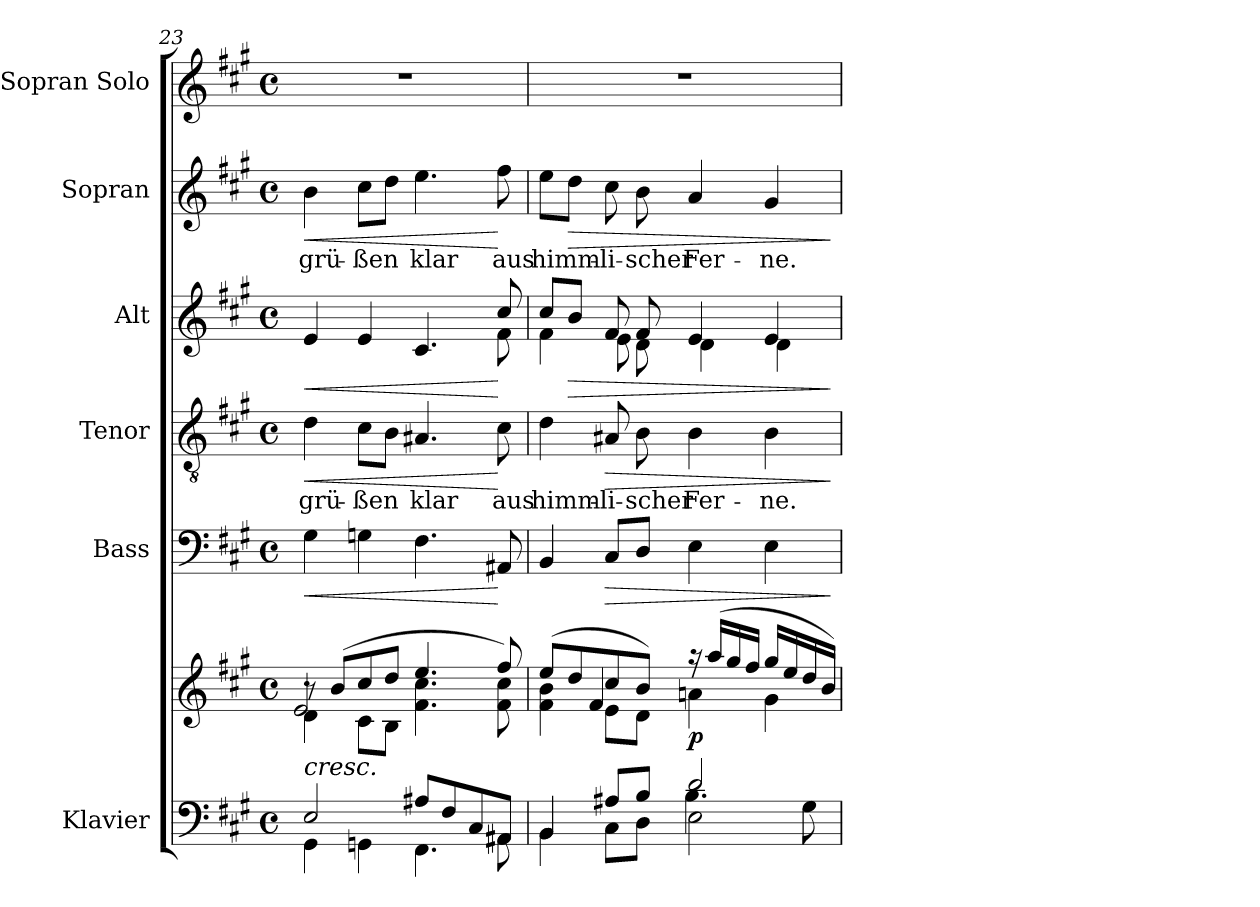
**kern	**kern	**dynam	**kern	**dynam	**kern	**text	**dynam	**kern	**dynam	**kern	**text	**dynam	**kern
*part6	*part6	*part6	*part5	*part5	*part4	*part4	*part4	*part3	*part3	*part2	*part2	*part2	*part1
*staff7	*staff6	*staff6/7	*staff5	*staff5	*staff4	*staff4	*staff4	*staff3	*staff3	*staff2	*staff2	*staff2	*staff1
*I"Klavier	*	*	*I"Bass	*	*I"Tenor	*	*	*I"Alt	*	*I"Sopran	*	*	*I"Sopran Solo
*	*	*	*I'B	*	*I'T	*	*	*I'A	*	*I'S	*	*	*
!!LO:PB:g=z
*clefF4	*clefG2	*	*clefF4	*	*clefGv2	*	*	*clefG2	*	*clefG2	*	*	*clefG2
*k[f#c#g#]	*k[f#c#g#]	*	*k[f#c#g#]	*	*k[f#c#g#]	*	*	*k[f#c#g#]	*	*k[f#c#g#]	*	*	*k[f#c#g#]
*M4/4	*M4/4	*	*M4/4	*	*M4/4	*	*	*M4/4	*	*M4/4	*	*	*M4/4
*met(c)	*met(c)	*	*met(c)	*	*met(c)	*	*	*met(c)	*	*met(c)	*	*	*met(c)
=23	=23	=23	=23	=23	=23	=23	=23	=23	=23	=23	=23	=23	=23
*^	*^	*	*	*	*	*	*	*	*	*	*	*	*
*	*	*	*^	*	*	*	*	*	*	*	*	*	*	*	*
!LO:TX:a:i:t=cresc.	!	!	!	!	!	!	!	!	!	!	!	!	!	!	!	!
!	!	!	!	!	!	!	!LO:HP:b	!	!LO:LY:b	!LO:HP:b	!	!LO:HP:b	!	!LO:LY:b	!LO:HP:b	!
*	*	*	*	*	*	*	*	*	*	*	*^	*	*	*	*	*
2E/	4GG#\	8r	4d\	2e/	.	4G#\	<	4d\	grü-	<	4e/	2..ryy	<	4b\	grü-	<	1r
.	.	(8b/L	.	.	.	.	.	.	.	.	.	.	.	.	.	.	.
!	!	!	!	!	!	!	!	!	!LO:LY:b	!	!	!	!	!	!LO:LY:b	!	!
.	4GGn\	8cc#/	8c#\L	.	.	4Gn\	.	8c#\L	-ßen	.	4e/	.	.	8cc#\L	-ßen	.	.
.	.	8dd/J	8B\J	.	.	.	.	8B\J	.	.	.	.	.	8dd\J	.	.	.
!	!	!	!	!	!	!	!	!	!LO:LY:b	!	!	!	!	!	!LO:LY:b	!	!
8A#X/L	4.FF#\	4.ee/	4.f#\ 4.cc#\	2ryy	.	4.F#\	.	4.A#X/	klar	.	4.c#/	.	.	4.ee\	klar	.	.
8F#/	.	.	.	.	.	.	.	.	.	.	.	.	.	.	.	.	.
8C#/	.	.	.	.	.	.	.	.	.	.	.	.	.	.	.	.	.
!	!	!	!	!	!	!	!	!	!LO:LY:b	!	!	!	!	!	!LO:LY:b	!	!
8AA#X/J	8AA#\	8ff#/)	8f#\ 8cc#\	.	.	8AA#X/	[	8c#\	aus	[	8cc#/	8f#\	[	8ff#\	aus	[	.
=24	=24	=24	=24	=24	=24	=24	=24	=24	=24	=24	=24	=24	=24	=24	=24	=24	=24
*	*^	*	*	*	*	*	*	*	*	*	*	*	*	*	*	*	*
!	!	!	!	!	!	!	!	!	!	!LO:LY:b	!	!	!	!	!	!LO:LY:b	!	!
4BB/	4BB\	2rBByy	(8ee/L	4f#\ 4b\	4rddyy	.	4BB/	.	4d\	himm-	.	8cc#/L	4f#\	.	8ee\L	himm-	.	1r
!	!	!	!	!	!	!	!	!	!	!	!	!	!	!LO:HP:b	!	!	!LO:HP:b	!
.	.	.	8dd/	.	.	.	.	.	.	.	.	8b/J	.	>	8dd\J	.	>	.
!	!	!	!	!	!	!	!	!LO:HP:b	!	!LO:LY:b	!LO:HP:b	!	!	!	!	!LO:LY:b	!	!
8A#X/L	8C#\L	.	8cc#/	8e\L	4f#/	.	8C#/L	>	8A#X/	-li-	>	8f#/	8e\	.	8cc#\	-li-	.	.
!	!	!	!	!	!	!	!	!	!	!LO:LY:b	!	!	!	!	!	!LO:LY:b	!	!
8B/J	8D\J	.	8b/J)	8d\J	.	.	8D/J	.	8B\	-scher	.	8f#/	8d\	.	8b\	-scher	.	.
!	!	!	!	!	!	!LO:DY:b	!	!	!	!LO:LY:b	!	!	!	!	!	!LO:LY:b	!	!
2d/	2E\	4.B\	16r	4an\	2ryy	p	4E\	.	4B\	Fer-	.	4e/	4d\	.	4a/	Fer-	.	.
.	.	.	(16aa/LL	.	.	.	.	.	.	.	.	.	.	.	.	.	.	.
.	.	.	16gg#/	.	.	.	.	.	.	.	.	.	.	.	.	.	.	.
.	.	.	16ff#/JJ	.	.	.	.	.	.	.	.	.	.	.	.	.	.	.
!	!	!	!	!	!	!	!	!	!	!LO:LY:b	!	!	!	!	!	!LO:LY:b	!	!
.	.	.	16gg#/LL	4g#\	.	.	4E\	.	4B\	-ne.	.	4e/	4d\	.	4g#/	-ne.	.	.
.	.	.	16ee/	.	.	.	.	.	.	.	.	.	.	.	.	.	.	.
.	.	8G#\	16dd/	.	.	.	.	.	.	.	.	.	.	.	.	.	.	.
.	.	.	16b/JJ)	.	.	.	.	.	.	.	.	.	.	.	.	.	.	.
*v	*v	*v	*	*	*	*	*	*	*	*	*	*v	*v	*	*	*	*	*
*	*v	*v	*v	*	*	*	*	*	*	*	*	*	*	*	*
.	.	.	.	]	.	.	]	.	]	.	.	]	.
=	=	=	=	=	=	=	=	=	=	=	=	=	=
*-	*-	*-	*-	*-	*-	*-	*-	*-	*-	*-	*-	*-	*-
